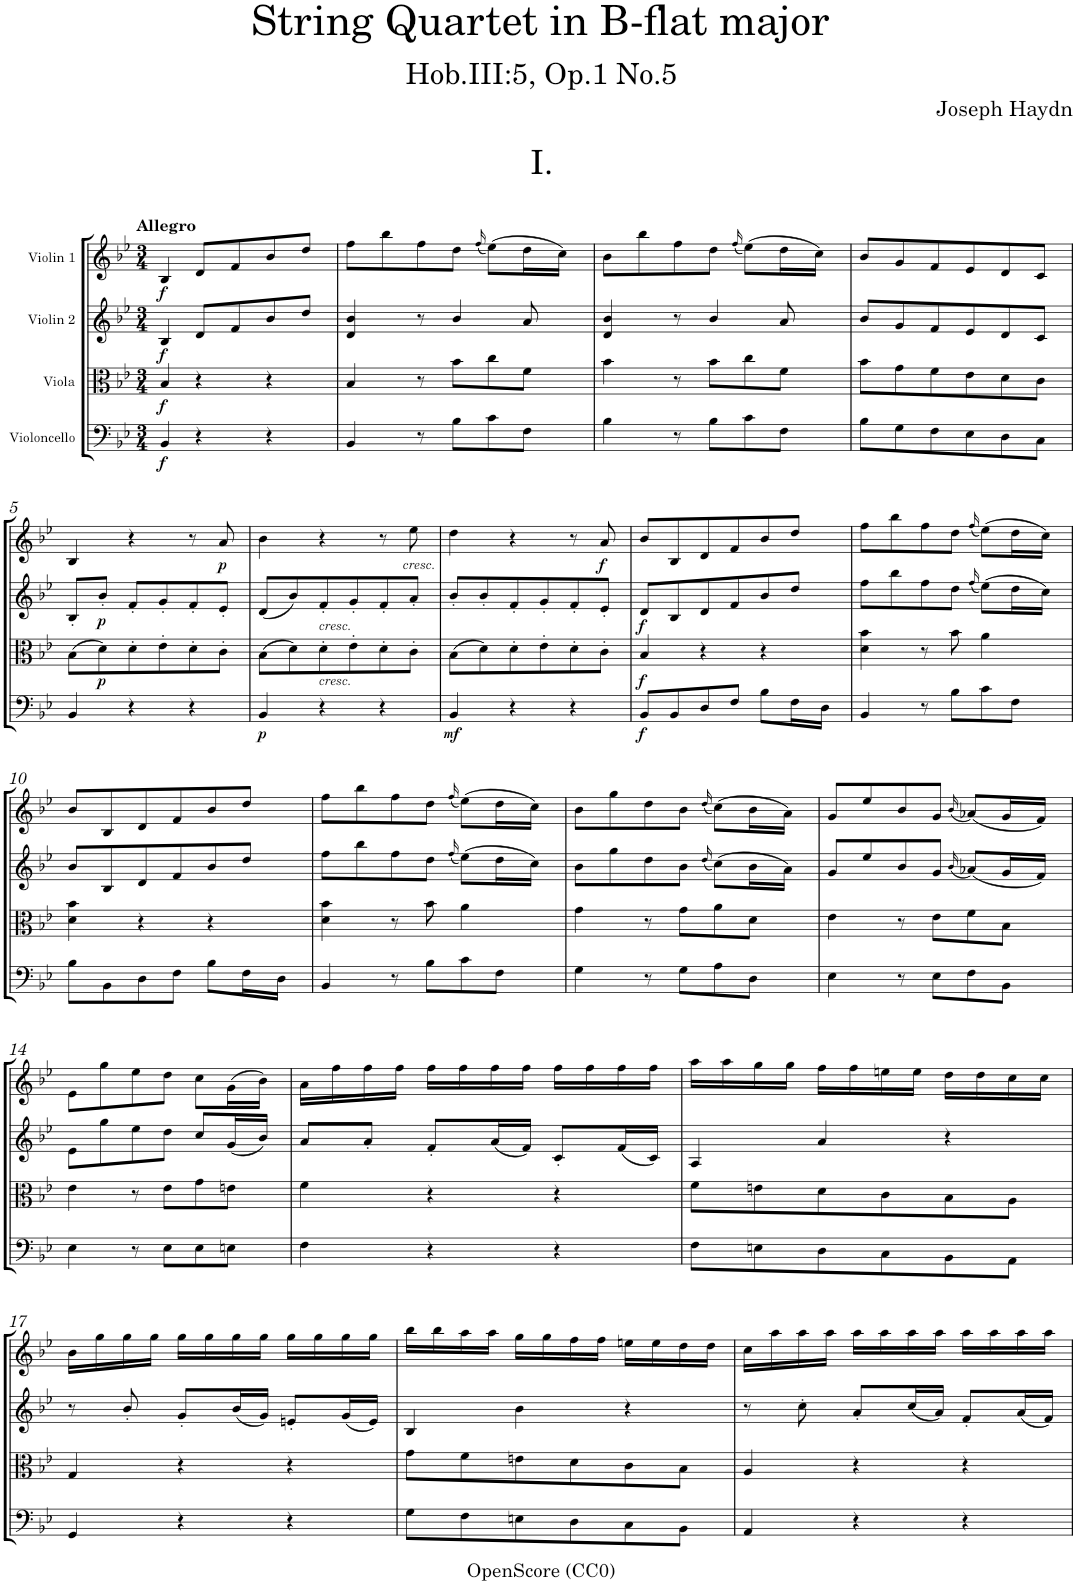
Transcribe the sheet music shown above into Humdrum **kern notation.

**kern	**dynam	**kern	**dynam	**kern	**dynam	**kern	**dynam
*part4	*part4	*part3	*part3	*part2	*part2	*part1	*part1
*staff4	*staff4	*staff3	*staff3	*staff2	*staff2	*staff1	*staff1
*I"Violoncello	*	*I"Viola	*	*I"Violin 2	*	*I"Violin 1	*
*I'Vc	*	*I'Vla	*	*I'Vln	*	*I'Vln	*
*clefF4	*	*clefC3	*	*clefG2	*	*clefG2	*
*k[b-e-]	*	*k[b-e-]	*	*k[b-e-]	*	*k[b-e-]	*
*M3/4	*	*M3/4	*	*M3/4	*	*M3/4	*
=1	=1	=1	=1	=1	=1	=1	=1
!	!	!	!	!	!	!LO:TX:a:t=I.	!
!	!	!	!	!	!	!LO:TX:a:B:t=Allegro	!
!	!LO:DY:b	!	!LO:DY:b	!	!LO:DY:b	!	!LO:DY:b
4BB-/	f	4B-/	f	4B-/	f	4B-/	f
4r	.	4r	.	8d/L	.	8d/L	.
.	.	.	.	8f/	.	8f/	.
4r	.	4r	.	8b-/	.	8b-/	.
.	.	.	.	8dd/J	.	8dd/J	.
=2	=2	=2	=2	=2	=2	=2	=2
4BB-/	.	4B-/	.	4d/ 4b-/	.	8ff\L	.
.	.	.	.	.	.	8bb-\	.
8r	.	8r	.	8r	.	8ff\	.
8B-\L	.	8b-\L	.	4b-/	.	8dd\J	.
.	.	.	.	.	.	(16qff/	.
8c\	.	8cc\	.	.	.	(8ee-\L)	.
8F\J	.	8f\J	.	8a/	.	16dd\L	.
.	.	.	.	.	.	16cc\JJ)	.
=3	=3	=3	=3	=3	=3	=3	=3
4B-\	.	4b-\	.	4d/ 4b-/	.	8b-\L	.
.	.	.	.	.	.	8bb-\	.
8r	.	8r	.	8r	.	8ff\	.
8B-\L	.	8b-\L	.	4b-/	.	8dd\J	.
.	.	.	.	.	.	(16qff/	.
8c\	.	8cc\	.	.	.	(8ee-\L)	.
8F\J	.	8f\J	.	8a/	.	16dd\L	.
.	.	.	.	.	.	16cc\JJ)	.
=4	=4	=4	=4	=4	=4	=4	=4
8B-\L	.	8b-\L	.	8b-/L	.	8b-/L	.
8G\	.	8g\	.	8g/	.	8g/	.
8F\	.	8f\	.	8f/	.	8f/	.
8E-\	.	8e-\	.	8e-/	.	8e-/	.
8D\	.	8d\	.	8d/	.	8d/	.
8C\J	.	8c\J	.	8c/J	.	8c/J	.
!!LO:LB:g=z
=5	=5	=5	=5	=5	=5	=5	=5
4BB-/	.	(8B-\L	.	8B-'/L	.	4B-/	.
!	!	!	!LO:DY:b	!	!LO:DY:b	!	!
.	.	8d\)	p	8b-'/J	p	.	.
4r	.	8d'\	.	8f'/L	.	4r	.
.	.	8e-'\	.	8g'/	.	.	.
4r	.	8d'\	.	8f'/	.	8r	.
!	!	!	!	!	!	!	!LO:DY:b
.	.	8c'\J	.	8e-'/J	.	8a/	p
=6	=6	=6	=6	=6	=6	=6	=6
!	!LO:DY:b	!	!	!	!	!	!
4BB-/	p	(8B-\L	.	(8d/L	.	4b-\	.
.	.	8d\)	.	8b-/)	.	.	.
!	!	!	!	!LO:TX:b:i:t=cresc.	!	!	!
!	!	!LO:TX:b:i:t=cresc.	!	!	!	!	!
4r	.	8d'\	.	8f'/	.	4r	.
.	.	8e-'\	.	8g'/	.	.	.
4r	.	8d'\	.	8f'/	.	8r	.
!	!	!	!	!	!	!LO:TX:b:i:t=cresc.	!
.	.	8c'\J	.	8a'/J	.	8ee-\	.
=7	=7	=7	=7	=7	=7	=7	=7
!	!LO:DY:b	!	!	!	!	!	!
4BB-/	mf	(8B-\L	.	8b-'/L	.	4dd\	.
.	.	8d\)	.	8b-'/	.	.	.
4r	.	8d'\	.	8f'/	.	4r	.
.	.	8e-'\	.	8g'/	.	.	.
4r	.	8d'\	.	8f'/	.	8r	.
!	!	!	!	!	!	!	!LO:DY:b
.	.	8c'\J	.	8e-'/J	.	8a/	f
=8	=8	=8	=8	=8	=8	=8	=8
!	!LO:DY:b	!	!LO:DY:b	!	!LO:DY:b	!	!
8BB-/L	f	4B-/	f	8d/L	f	8b-/L	.
8BB-/	.	.	.	8B-/	.	8B-/	.
8D/	.	4r	.	8d/	.	8d/	.
8F/J	.	.	.	8f/	.	8f/	.
8B-\L	.	4r	.	8b-/	.	8b-/	.
16F\L	.	.	.	8dd/J	.	8dd/J	.
16D\JJ	.	.	.	.	.	.	.
=9	=9	=9	=9	=9	=9	=9	=9
4BB-/	.	4d\ 4b-\	.	8ff\L	.	8ff\L	.
.	.	.	.	8bb-\	.	8bb-\	.
8r	.	8r	.	8ff\	.	8ff\	.
8B-\L	.	8b-\	.	8dd\J	.	8dd\J	.
.	.	.	.	(16qff/	.	(16qff/	.
8c\	.	4a\	.	(>8ee-\L)	.	(>8ee-\L)	.
8F\J	.	.	.	16dd\L	.	16dd\L	.
.	.	.	.	16cc\JJ)	.	16cc\JJ)	.
!!LO:LB:g=z
=10	=10	=10	=10	=10	=10	=10	=10
8B-\L	.	4d\ 4b-\	.	8b-/L	.	8b-/L	.
8BB-\	.	.	.	8B-/	.	8B-/	.
8D\	.	4r	.	8d/	.	8d/	.
8F\J	.	.	.	8f/	.	8f/	.
8B-\L	.	4r	.	8b-/	.	8b-/	.
16F\L	.	.	.	8dd/J	.	8dd/J	.
16D\JJ	.	.	.	.	.	.	.
=11	=11	=11	=11	=11	=11	=11	=11
4BB-/	.	4d\ 4b-\	.	8ff\L	.	8ff\L	.
.	.	.	.	8bb-\	.	8bb-\	.
8r	.	8r	.	8ff\	.	8ff\	.
8B-\L	.	8b-\	.	8dd\J	.	8dd\J	.
.	.	.	.	(16qff/	.	(16qff/	.
8c\	.	4a\	.	(>8ee-\L)	.	(>8ee-\L)	.
8F\J	.	.	.	16dd\L	.	16dd\L	.
.	.	.	.	16cc\JJ)	.	16cc\JJ)	.
=12	=12	=12	=12	=12	=12	=12	=12
4G\	.	4g\	.	8b-\L	.	8b-\L	.
.	.	.	.	8gg\	.	8gg\	.
8r	.	8r	.	8dd\	.	8dd\	.
8G\L	.	8g\L	.	8b-\J	.	8b-\J	.
.	.	.	.	(16qdd/	.	(16qdd/	.
8A\	.	8a\	.	(>8cc\L)	.	(>8cc\L)	.
8D\J	.	8d\J	.	16b-\L	.	16b-\L	.
.	.	.	.	16a\JJ)	.	16a\JJ)	.
=13	=13	=13	=13	=13	=13	=13	=13
4E-\	.	4e-\	.	8g/L	.	8g/L	.
.	.	.	.	8ee-/	.	8ee-/	.
8r	.	8r	.	8b-/	.	8b-/	.
8E-\L	.	8e-\L	.	8g/J	.	8g/J	.
.	.	.	.	(16qb-/	.	(16qb-/	.
8F\	.	8f\	.	(8a-X/L)	.	(8a-X/L)	.
8BB-\J	.	8B-\J	.	16g/L	.	16g/L	.
.	.	.	.	16f/JJ)	.	16f/JJ)	.
!!LO:LB:g=z
=14	=14	=14	=14	=14	=14	=14	=14
4E-\	.	4e-\	.	8e-\L	.	8e-\L	.
.	.	.	.	8gg\	.	8gg\	.
8r	.	8r	.	8ee-\	.	8ee-\	.
8E-\L	.	8e-\L	.	8dd\J	.	8dd\J	.
8E-\	.	8g\	.	8cc/L	.	8cc\L	.
8En\J	.	8en\J	.	(16g/L	.	(16g\L	.
.	.	.	.	16b-/JJ)	.	16b-\JJ)	.
=15	=15	=15	=15	=15	=15	=15	=15
4F\	.	4f\	.	8a/L	.	16a\LL	.
.	.	.	.	.	.	16ff\	.
.	.	.	.	8a'/J	.	16ff\	.
.	.	.	.	.	.	16ff\JJ	.
4r	.	4r	.	8f'/L	.	16ff\LL	.
.	.	.	.	.	.	16ff\	.
.	.	.	.	(16a/L	.	16ff\	.
.	.	.	.	16f/JJ)	.	16ff\JJ	.
4r	.	4r	.	8c'/L	.	16ff\LL	.
.	.	.	.	.	.	16ff\	.
.	.	.	.	(16f/L	.	16ff\	.
.	.	.	.	16c/JJ)	.	16ff\JJ	.
=16	=16	=16	=16	=16	=16	=16	=16
8F\L	.	8f\L	.	4A/	.	16aa\LL	.
.	.	.	.	.	.	16aa\	.
8En\	.	8en\	.	.	.	16gg\	.
.	.	.	.	.	.	16gg\JJ	.
8D\	.	8d\	.	4a/	.	16ff\LL	.
.	.	.	.	.	.	16ff\	.
8C\	.	8c\	.	.	.	16een\	.
.	.	.	.	.	.	16ee\JJ	.
8BB-\	.	8B-\	.	4r	.	16dd\LL	.
.	.	.	.	.	.	16dd\	.
8AA\J	.	8A\J	.	.	.	16cc\	.
.	.	.	.	.	.	16cc\JJ	.
!!LO:LB:g=z
=17	=17	=17	=17	=17	=17	=17	=17
4GG/	.	4G/	.	8r	.	16b-\LL	.
.	.	.	.	.	.	16gg\	.
.	.	.	.	8b-'/	.	16gg\	.
.	.	.	.	.	.	16gg\JJ	.
4r	.	4r	.	8g'/L	.	16gg\LL	.
.	.	.	.	.	.	16gg\	.
.	.	.	.	(16b-/L	.	16gg\	.
.	.	.	.	16g/JJ)	.	16gg\JJ	.
4r	.	4r	.	8en'/L	.	16gg\LL	.
.	.	.	.	.	.	16gg\	.
.	.	.	.	(16g/L	.	16gg\	.
.	.	.	.	16e/JJ)	.	16gg\JJ	.
=18	=18	=18	=18	=18	=18	=18	=18
8G\L	.	8g\L	.	4B-/	.	16bb-\LL	.
.	.	.	.	.	.	16bb-\	.
8F\	.	8f\	.	.	.	16aa\	.
.	.	.	.	.	.	16aa\JJ	.
8En\	.	8en\	.	4b-\	.	16gg\LL	.
.	.	.	.	.	.	16gg\	.
8D\	.	8d\	.	.	.	16ff\	.
.	.	.	.	.	.	16ff\JJ	.
8C\	.	8c\	.	4r	.	16een\LL	.
.	.	.	.	.	.	16ee\	.
8BB-\J	.	8B-\J	.	.	.	16dd\	.
.	.	.	.	.	.	16dd\JJ	.
=19	=19	=19	=19	=19	=19	=19	=19
4AA/	.	4A/	.	8r	.	16cc\LL	.
.	.	.	.	.	.	16aa\	.
.	.	.	.	8cc'\	.	16aa\	.
.	.	.	.	.	.	16aa\JJ	.
4r	.	4r	.	8a'/L	.	16aa\LL	.
.	.	.	.	.	.	16aa\	.
.	.	.	.	(16cc/L	.	16aa\	.
.	.	.	.	16a/JJ)	.	16aa\JJ	.
4r	.	4r	.	8f'/L	.	16aa\LL	.
.	.	.	.	.	.	16aa\	.
.	.	.	.	(16a/L	.	16aa\	.
.	.	.	.	16f/JJ)	.	16aa\JJ	.
=	=	=	=	=	=	=	=
*-	*-	*-	*-	*-	*-	*-	*-
